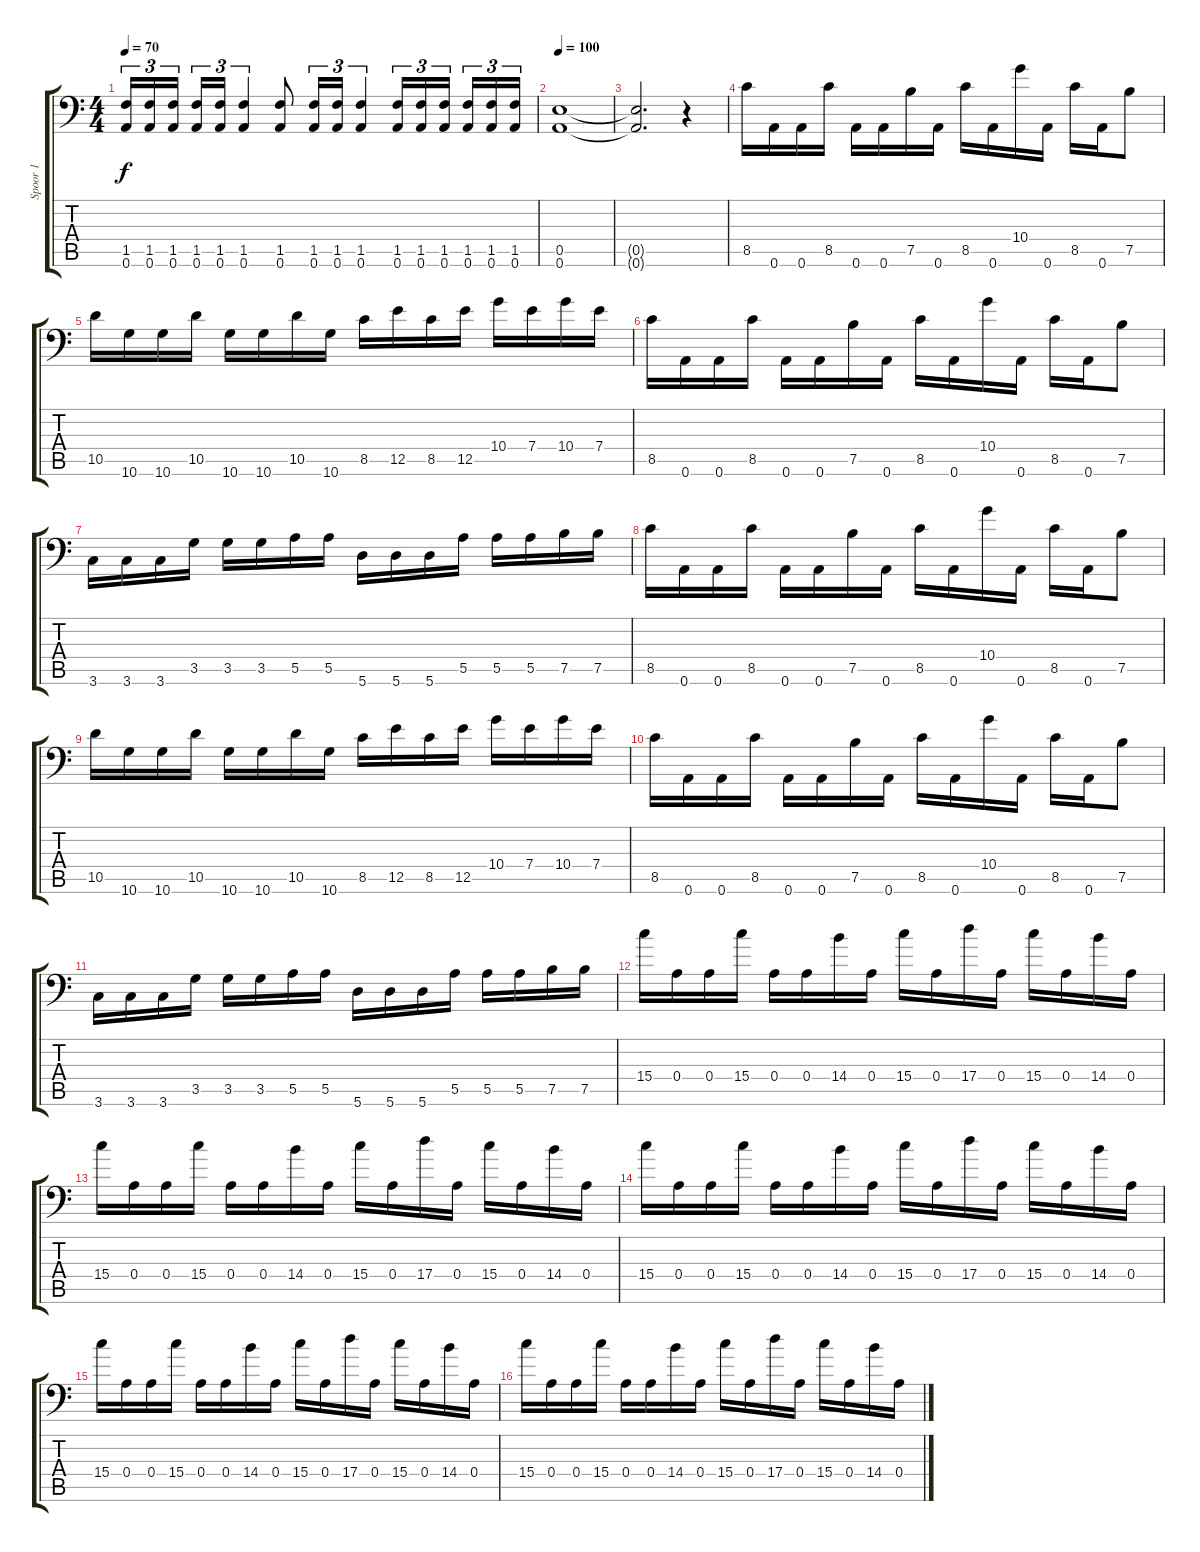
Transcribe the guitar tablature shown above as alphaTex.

\track ("Spoor 1" "Spoor 1") {instrument distortionguitar}
\staff {score tabs}
\tuning (B3 Gb3 D3 A2 E2 A1) {hide}
\ts (4 4)
\tempo 70
\clef f4
\ks c
(1.5 0.6).16{tu (3 2) dy f} (1.5 0.6).16{tu (3 2)} (1.5 0.6).16{tu (3 2) beam splitsecondary} (1.5 0.6).16{tu (3 2)} (1.5 0.6).16{tu (3 2)} (1.5 0.6).4{tu (3 2)} (1.5 0.6).8 (1.5 0.6).16{tu (3 2)} (1.5 0.6).16{tu (3 2)} (1.5 0.6).4{tu (3 2)} (1.5 0.6).16{tu (3 2)} (1.5 0.6).16{tu (3 2)} (1.5 0.6).16{tu (3 2) beam splitsecondary} (1.5 0.6).16{tu (3 2)} (1.5 0.6).16{tu (3 2)} (1.5 0.6).16{tu (3 2)} |
\tempo 100
(0.5 0.6).1 |
(0.5{t} 0.6{t}).2{d} r.4 |
8.5.16 0.6.16 0.6.16 8.5.16 0.6.16 0.6.16 7.5.16 0.6.16 8.5.16 0.6.16 10.4.16 0.6.16 8.5.16 0.6.16 7.5.8 |
10.5.16 10.6.16 10.6.16 10.5.16 10.6.16 10.6.16 10.5.16 10.6.16 8.5.16 12.5.16 8.5.16 12.5.16 10.4.16 7.4.16 10.4.16 7.4.16 |
8.5.16 0.6.16 0.6.16 8.5.16 0.6.16 0.6.16 7.5.16 0.6.16 8.5.16 0.6.16 10.4.16 0.6.16 8.5.16 0.6.16 7.5.8 |
3.6.16 3.6.16 3.6.16 3.5.16 3.5.16 3.5.16 5.5.16 5.5.16 5.6.16 5.6.16 5.6.16 5.5.16 5.5.16 5.5.16 7.5.16 7.5.16 |
8.5.16 0.6.16 0.6.16 8.5.16 0.6.16 0.6.16 7.5.16 0.6.16 8.5.16 0.6.16 10.4.16 0.6.16 8.5.16 0.6.16 7.5.8 |
10.5.16 10.6.16 10.6.16 10.5.16 10.6.16 10.6.16 10.5.16 10.6.16 8.5.16 12.5.16 8.5.16 12.5.16 10.4.16 7.4.16 10.4.16 7.4.16 |
8.5.16 0.6.16 0.6.16 8.5.16 0.6.16 0.6.16 7.5.16 0.6.16 8.5.16 0.6.16 10.4.16 0.6.16 8.5.16 0.6.16 7.5.8 |
3.6.16 3.6.16 3.6.16 3.5.16 3.5.16 3.5.16 5.5.16 5.5.16 5.6.16 5.6.16 5.6.16 5.5.16 5.5.16 5.5.16 7.5.16 7.5.16 |
15.4.16 0.4.16 0.4.16 15.4.16 0.4.16 0.4.16 14.4.16 0.4.16 15.4.16 0.4.16 17.4.16 0.4.16 15.4.16 0.4.16 14.4.16 0.4.16 |
15.4.16 0.4.16 0.4.16 15.4.16 0.4.16 0.4.16 14.4.16 0.4.16 15.4.16 0.4.16 17.4.16 0.4.16 15.4.16 0.4.16 14.4.16 0.4.16 |
15.4.16 0.4.16 0.4.16 15.4.16 0.4.16 0.4.16 14.4.16 0.4.16 15.4.16 0.4.16 17.4.16 0.4.16 15.4.16 0.4.16 14.4.16 0.4.16 |
15.4.16 0.4.16 0.4.16 15.4.16 0.4.16 0.4.16 14.4.16 0.4.16 15.4.16 0.4.16 17.4.16 0.4.16 15.4.16 0.4.16 14.4.16 0.4.16 |
15.4.16 0.4.16 0.4.16 15.4.16 0.4.16 0.4.16 14.4.16 0.4.16 15.4.16 0.4.16 17.4.16 0.4.16 15.4.16 0.4.16 14.4.16 0.4.16
